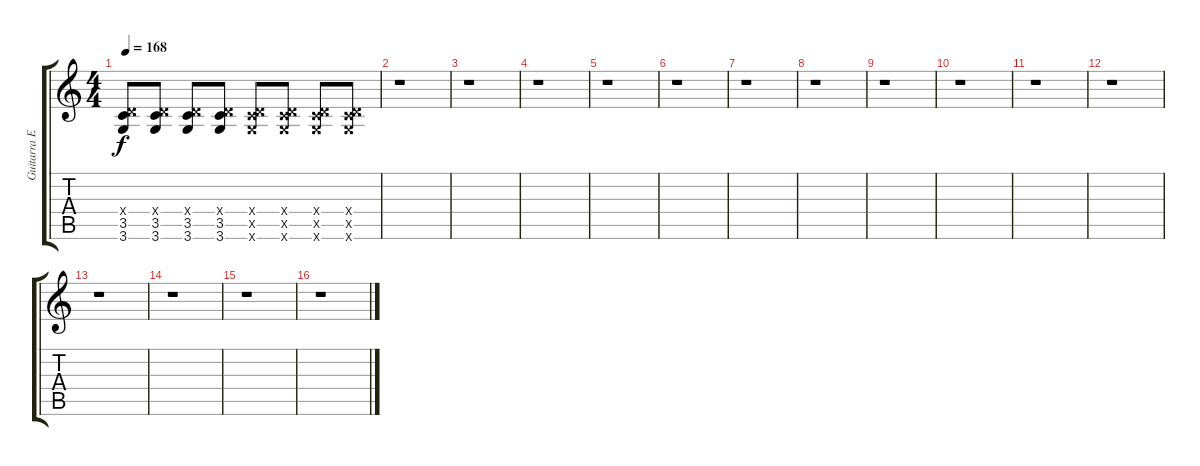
\track ("Guitarra Eléctrica" "Guitarra E") {instrument overdrivenguitar}
\staff {score tabs}
\tuning (E4 B3 G3 D3 A2 E2) {hide}
\ts (4 4)
\tempo 168
\clef g2
\ks c
(0.4{x} 3.5 3.6).8{dy f} (0.4{x} 3.5 3.6).8 (0.4{x} 3.5 3.6).8 (0.4{x} 3.5 3.6).8 (0.4{x} 3.5{x} 3.6{x}).8 (0.4{x} 3.5{x} 3.6{x}).8 (0.4{x} 3.5{x} 3.6{x}).8 (0.4{x} 3.5{x} 3.6{x}).8 |
r.1 |
r.1 |
r.1 |
r.1 |
r.1 |
r.1 |
r.1 |
r.1 |
r.1 |
r.1 |
r.1 |
r.1 |
r.1 |
r.1 |
r.1
